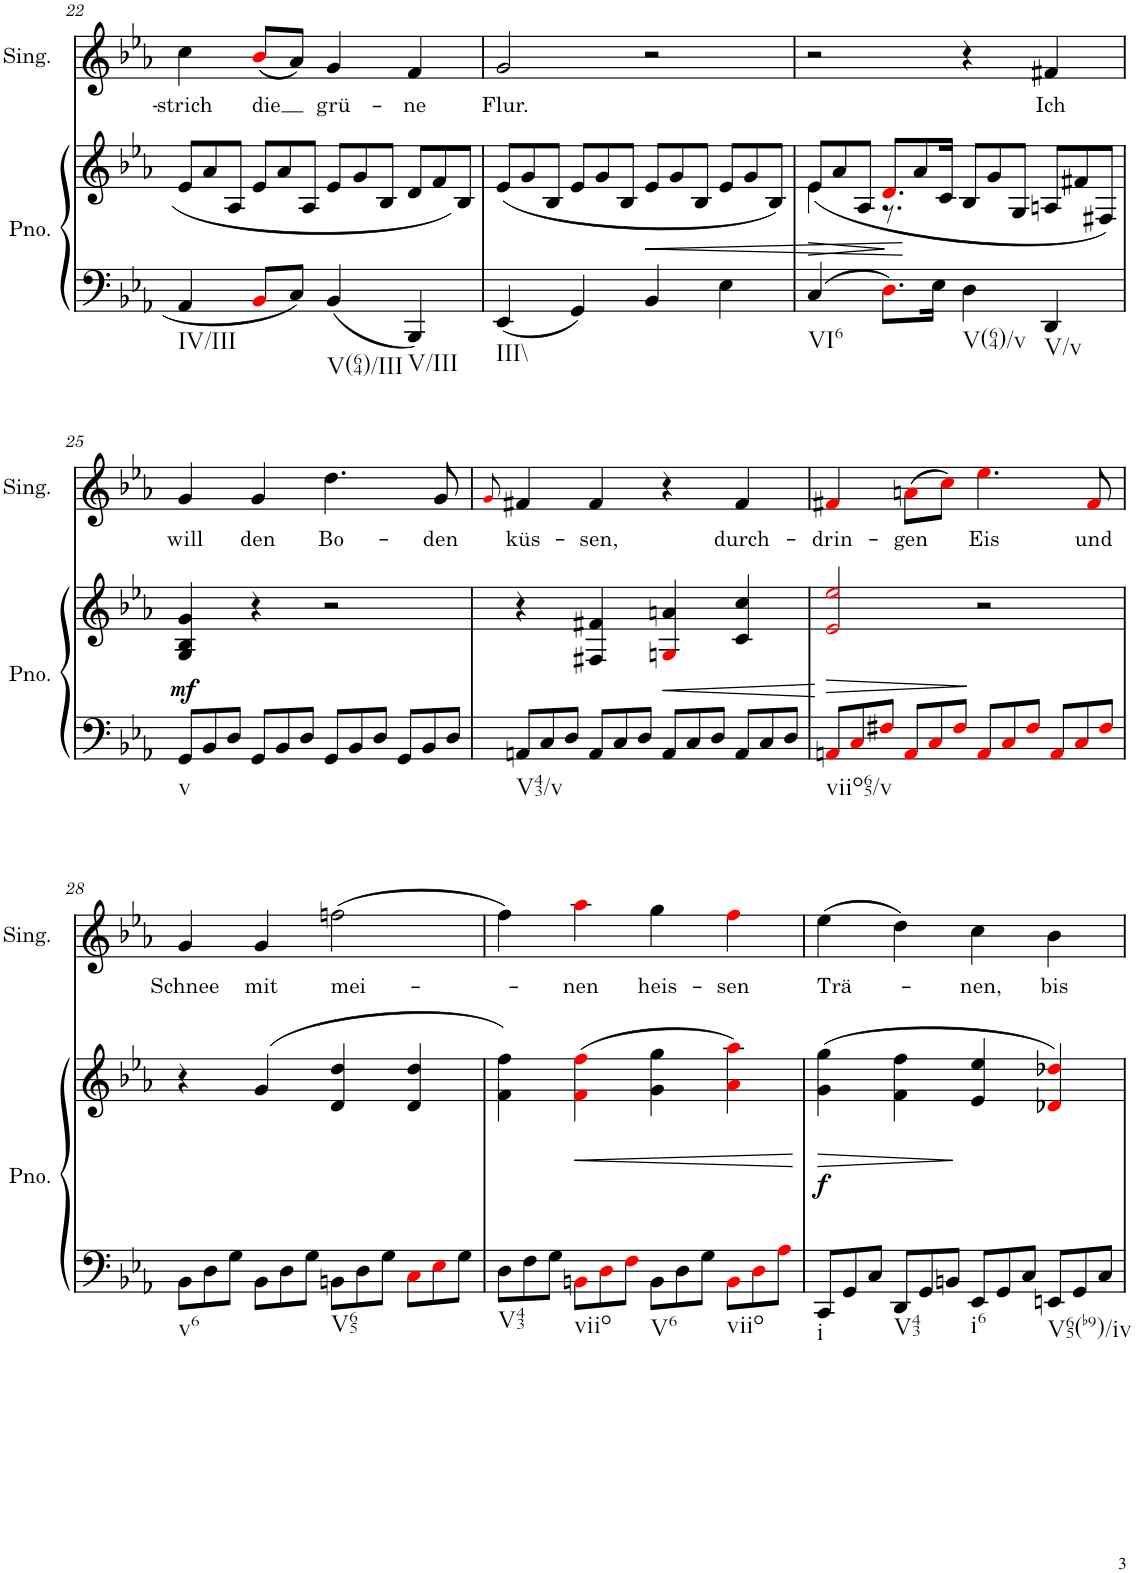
**kern	**kern	**dynam	**kern	**text
*part2	*part2	*part2	*part1	*part1
*staff3	*staff2	*staff2/3	*staff1	*staff1
*I"Pianoforte	*	*	*I"Singstimme	*
*I'Pno.	*	*	*I'Sing.	*
!!LO:PB:g=z
*clefF4	*clefG2	*	*clefG2	*
*k[b-e-a-]	*k[b-e-a-]	*	*k[b-e-a-]	*
*M4/4	*M4/4	*	*M4/4	*
*met(c)	*met(c)	*	*met(c)	*
*	*Xtuplet	*	*	*
=22	=22	=22	=22	=22
!LO:TX:b:t=IV/III	!	!	!	!
!	!	!	!	!LO:LY:b
4AA-/	(12e-/L	.	4cc\	-strich
.	12a-/	.	.	.
.	12A-/J	.	.	.
!	!	!	!	!LO:LY:b
8BB-i/L	12e-/L	.	(8b-i/L	die
.	12a-/	.	.	.
8C/J	.	.	8a-/J)	.
.	12A-/J	.	.	.
!LO:TX:b:t=V(64)/III	!	!	!	!
!	!	!	!	!LO:LY:b
4BB-/	12e-/L	.	4g/	grü-
.	12g/	.	.	.
.	12B-/J	.	.	.
!LO:TX:b:t=V/III	!	!	!	!
!	!	!	!	!LO:LY:b
4BBB-/	12d/L	.	4f/	-ne
.	12f/	.	.	.
.	12B-/J)	.	.	.
=23	=23	=23	=23	=23
!LO:TX:b:t=III\\	!	!	!	!
!	!	!	!	!LO:LY:b
4EE-/	(12e-/L	.	2g/	Flur.
.	12g/	.	.	.
.	12B-/J	.	.	.
4GG/	12e-/L	.	.	.
.	12g/	.	.	.
.	12B-/J	.	.	.
!	!	!LO:HP:b	!	!
4BB-/	12e-/L	<	2r	.
.	12g/	.	.	.
.	12B-/J	.	.	.
4E-\	12e-/L	.	.	.
.	12g/	.	.	.
.	12B-/J)	.	.	.
.	.	[	.	.
=24	=24	=24	=24	=24
!LO:TX:b:t=VI6	!	!	!	!
!	!	!LO:HP:b	!	!
*	*^	*	*	*
4C/	(<12e-/L	4e-\	>	2r	.
.	12a-/	.	]	.	.
.	12A-/J	.	.	.	.
8.Di\L	12.di/L	8.r	.	.	.
.	12a-/	.	.	.	.
16E-\Jk	.	16ryy	.	.	.
.	24c/Jk	.	.	.	.
!LO:TX:b:t=V(64)/v	!	!	!	!	!
4D\	12B-/L	2ryy	.	4r	.
.	12g/	.	.	.	.
.	12G/J	.	.	.	.
!LO:TX:b:t=V/v	!	!	!	!	!
!	!	!	!	!	!LO:LY:b
4DD/	12An/L	.	.	4f#X/	Ich
.	12f#X/	.	.	.	.
.	12F#X/J)	.	.	.	.
*	*v	*v	*	*	*
!!LO:LB:g=z
=25	=25	=25	=25	=25
*Xtuplet	*	*	*	*
!LO:TX:b:t=v	!	!	!	!
!	!	!LO:DY:a=2	!	!LO:LY:b
12GG/L	4G/ 4B-/ 4g/	mf	4g/	will
12BB-/	.	.	.	.
12D/J	.	.	.	.
!	!	!	!	!LO:LY:b
12GG/L	4r	.	4g/	den
12BB-/	.	.	.	.
12D/J	.	.	.	.
!	!	!	!	!LO:LY:b
12GG/L	2r	.	4.dd\	Bo-
12BB-/	.	.	.	.
12D/J	.	.	.	.
12GG/L	.	.	.	.
12BB-/	.	.	.	.
!	!	!	!	!LO:LY:b
.	.	.	8g/	-den
12D/J	.	.	.	.
=26	=26	=26	=26	=26
.	.	.	8qgi/	.
!LO:TX:b:t=V43/v	!	!	!	!
!	!	!	!	!LO:LY:b
12AAn/L	4r	.	4f#X/	küs-
12C/	.	.	.	.
12D/J	.	.	.	.
!	!	!	!	!LO:LY:b
12AA/L	4F#X/ 4f#X/	.	4f#/	-sen,
12C/	.	.	.	.
12D/J	.	.	.	.
!	!	!LO:HP:b	!	!
12AA/L	4Gni/ 4an/	<	4r	.
12C/	.	.	.	.
12D/J	.	.	.	.
!	!	!	!	!LO:LY:b
12AA/L	4c/ 4cc/	[	4f#/	durch-
12C/	.	.	.	.
12D/J	.	.	.	.
=27	=27	=27	=27	=27
!LO:TX:b:t=viio65/v	!	!	!	!
!	!	!LO:HP:b	!	!LO:LY:b
12AAni/L	2e-i/ 2ee-i/	>	4f#Xi/	drin-
12Ci/	.	.	.	.
12F#Xi/J	.	.	.	.
!	!	!	!	!LO:LY:b
12AAi/L	.	.	(8ani\L	-gen
12Ci/	.	.	.	.
.	.	.	8cci\J)	.
12F#i/J	.	.	.	.
!	!	!	!	!LO:LY:b
12AAi/L	2r	]	4.ee-i\	Eis
12Ci/	.	.	.	.
12F#i/J	.	.	.	.
12AAi/L	.	.	.	.
12Ci/	.	.	.	.
!	!	!	!	!LO:LY:b
.	.	.	8f#i/	und
12F#i/J	.	.	.	.
!!LO:LB:g=z
=28	=28	=28	=28	=28
!LO:TX:b:t=v6	!	!	!	!
!	!	!	!	!LO:LY:b
12BB-\L	4r	.	4g/	Schnee
12D\	.	.	.	.
12G\J	.	.	.	.
!	!	!	!	!LO:LY:b
12BB-\L	(>4g/	.	4g/	mit
12D\	.	.	.	.
12G\J	.	.	.	.
!LO:TX:b:t=V65	!	!	!	!
!	!	!	!	!LO:LY:b
12BBn\L	4d/ 4dd/	.	(2ffn\	mei-
12D\	.	.	.	.
12G\J	.	.	.	.
12Ci\L	4d/ 4dd/	.	.	.
12E-i\	.	.	.	.
12G\J	.	.	.	.
=29	=29	=29	=29	=29
!LO:TX:b:t=V43	!	!	!	!
12D\L	4f\ 4ff\)	.	4ff\)	.
12F\	.	.	.	.
12G\J	.	.	.	.
!LO:TX:b:t=viio	!	!	!	!
!	!	!LO:HP:b	!	!LO:LY:b
12BBni\L	(4fi\ 4ffi\	<	4aa-i\	-nen
12Di\	.	.	.	.
12Fi\J	.	.	.	.
!LO:TX:b:t=V6	!	!	!	!
!	!	!	!	!LO:LY:b
12BB\L	4g\ 4gg\	.	4gg\	heis-
12D\	.	.	.	.
12G\J	.	.	.	.
!LO:TX:b:t=viio	!	!	!	!
!	!	!	!	!LO:LY:b
12BBi\L	4a-i\ 4aa-i\)	.	4ffi\	-sen
12Di\	.	.	.	.
12A-i\J	.	.	.	.
.	.	[	.	.
=30	=30	=30	=30	=30
!LO:TX:b:t=i	!	!	!	!
!	!	!LO:HP:b	!	!LO:LY:b
!	!	!LO:DY:n=1:a=2	!	!
12CC/L	(4g\ 4gg\	> f	(4ee-\	Trä-
12GG/	.	.	.	.
12C/J	.	.	.	.
!LO:TX:b:t=V43	!	!	!	!
12DD/L	4f\ 4ff\	.	4dd\)	.
12GG/	.	.	.	.
12BBn/J	.	.	.	.
!LO:TX:b:t=i6	!	!	!	!
!	!	!	!	!LO:LY:b
12EE-/L	4e-/ 4ee-/	.	4cc\	-nen,
12GG/	.	.	.	.
12C/J	.	.	.	.
!LO:TX:b:t=V65(b9)/iv	!	!	!	!
!	!	!	!	!LO:LY:b
12EEn/L	4d-Xi/ 4dd-Xi/)	]	4b-\	bis
12GG/	.	.	.	.
12C/J	.	.	.	.
=	=	=	=	=
*-	*-	*-	*-	*-
